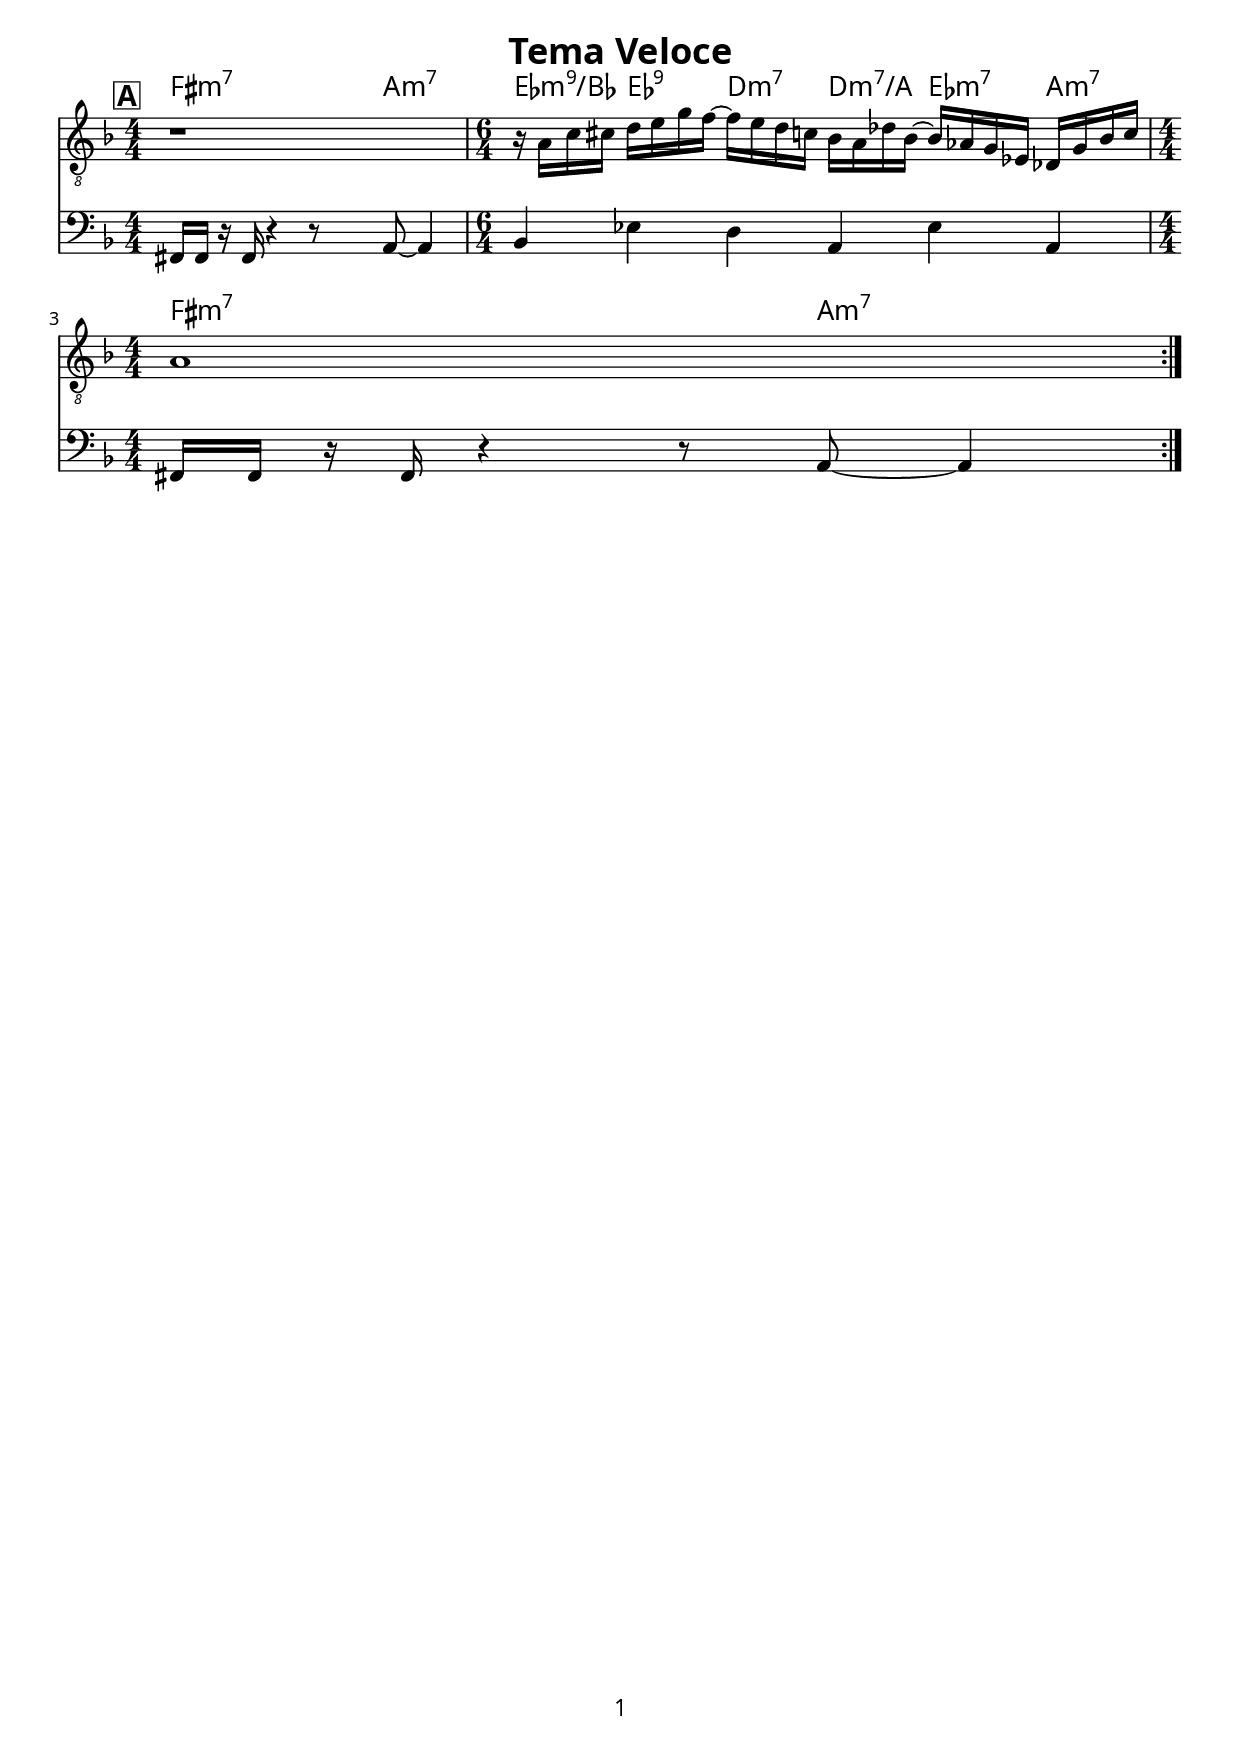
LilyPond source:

% {{{ PARAMETRI
  myTitle = "Tema Veloce"
  myKey = \key f \major
  myTime = \time 4/4 
  myTempo =  #(ly:make-moment 130 4)
% }}}

% INTESTAZIONE {{{
\version "2.18.2"

\header {
  title = \myTitle
}

\paper{ print-first-page-number = ##t
  oddHeaderMarkup = \markup \null
  evenHeaderMarkup = \markup \null
  oddFooterMarkup = \markup {
    \fill-line {
      \on-the-fly \print-page-number-check-first
      \fromproperty #'page:page-number-string
    }
  }
  evenFooterMarkup = \oddFooterMarkup
  #(set-global-staff-size 10)
  myStaffSize = #20
  fonts = #(make-pango-font-tree
  "FontAwesome"
  "FontAwesome"
  "FontAwesome"
  (/ myStaffSize 20))
}

global = {
  \myKey
  \numericTimeSignature
  \myTime
  \set Score.markFormatter = #format-mark-box-alphabet
}
\layout { indent = #0 }

trip = #(define-music-function (parser location m1 m2 m3) 
  (ly:music? ly:music? ly:music?)
  "Triplets"             
  #{ \tuplet 3/2 { $m1 $m2 $m3 } #})
%}}}

% {{{ PARTE A
  temaA = {
    \repeat volta 2{
      r1 |
      \time 6/4
      r16 a' c cis d e g f~ f e d c bes a des bes~ bes aes g ees des g bes c |
      \time 4/4
      a1 |
    }
  }

  accordiA = \chordmode{
    \repeat volta 2{
      fis2:m7 fis8:m7 a4.:m7 |
      ees4:m9/bes ees4:9 d4:m7 d4:m7/a ees4:m7 a4:m7 |
      fis2:m7 fis8:m7 a4.:m7 |
    }
  }

  bassoA = {
    \repeat volta 2{
      fis,16 fis r fis r4 r8 a8~ a4 |
      bes4 ees d a ees' a, |
      fis16 fis r fis r4 r8 a8~ a4 |
    }
  }
% }}}

% SCORE {{{
tema = \relative c {
  \mark \default
  \temaA \break
}

chordsPart ={
  \new ChordNames {
    \set chordChanges = ##t
    \accordiA
  }
}

temaPart = \new Staff \with {
  instrumentName = ""
  midiInstrument = "piano"
} { \clef "treble_8" \global \tema }

bassoPart = \new Staff {
  \clef "bass"
  \global
  \relative c {\bassoA}
}
scoreContent = << 
  \chordsPart
  \temaPart
  \bassoPart
>>
%}}}

% {{{ BOOKS
  \book{
    \bookOutputSuffix "C"
    \score {
      \scoreContent
      \layout {}
      \midi { \context { \Score tempoWholesPerMinute = #(ly:make-moment 90 4) } }
    }
  }
% }}}
